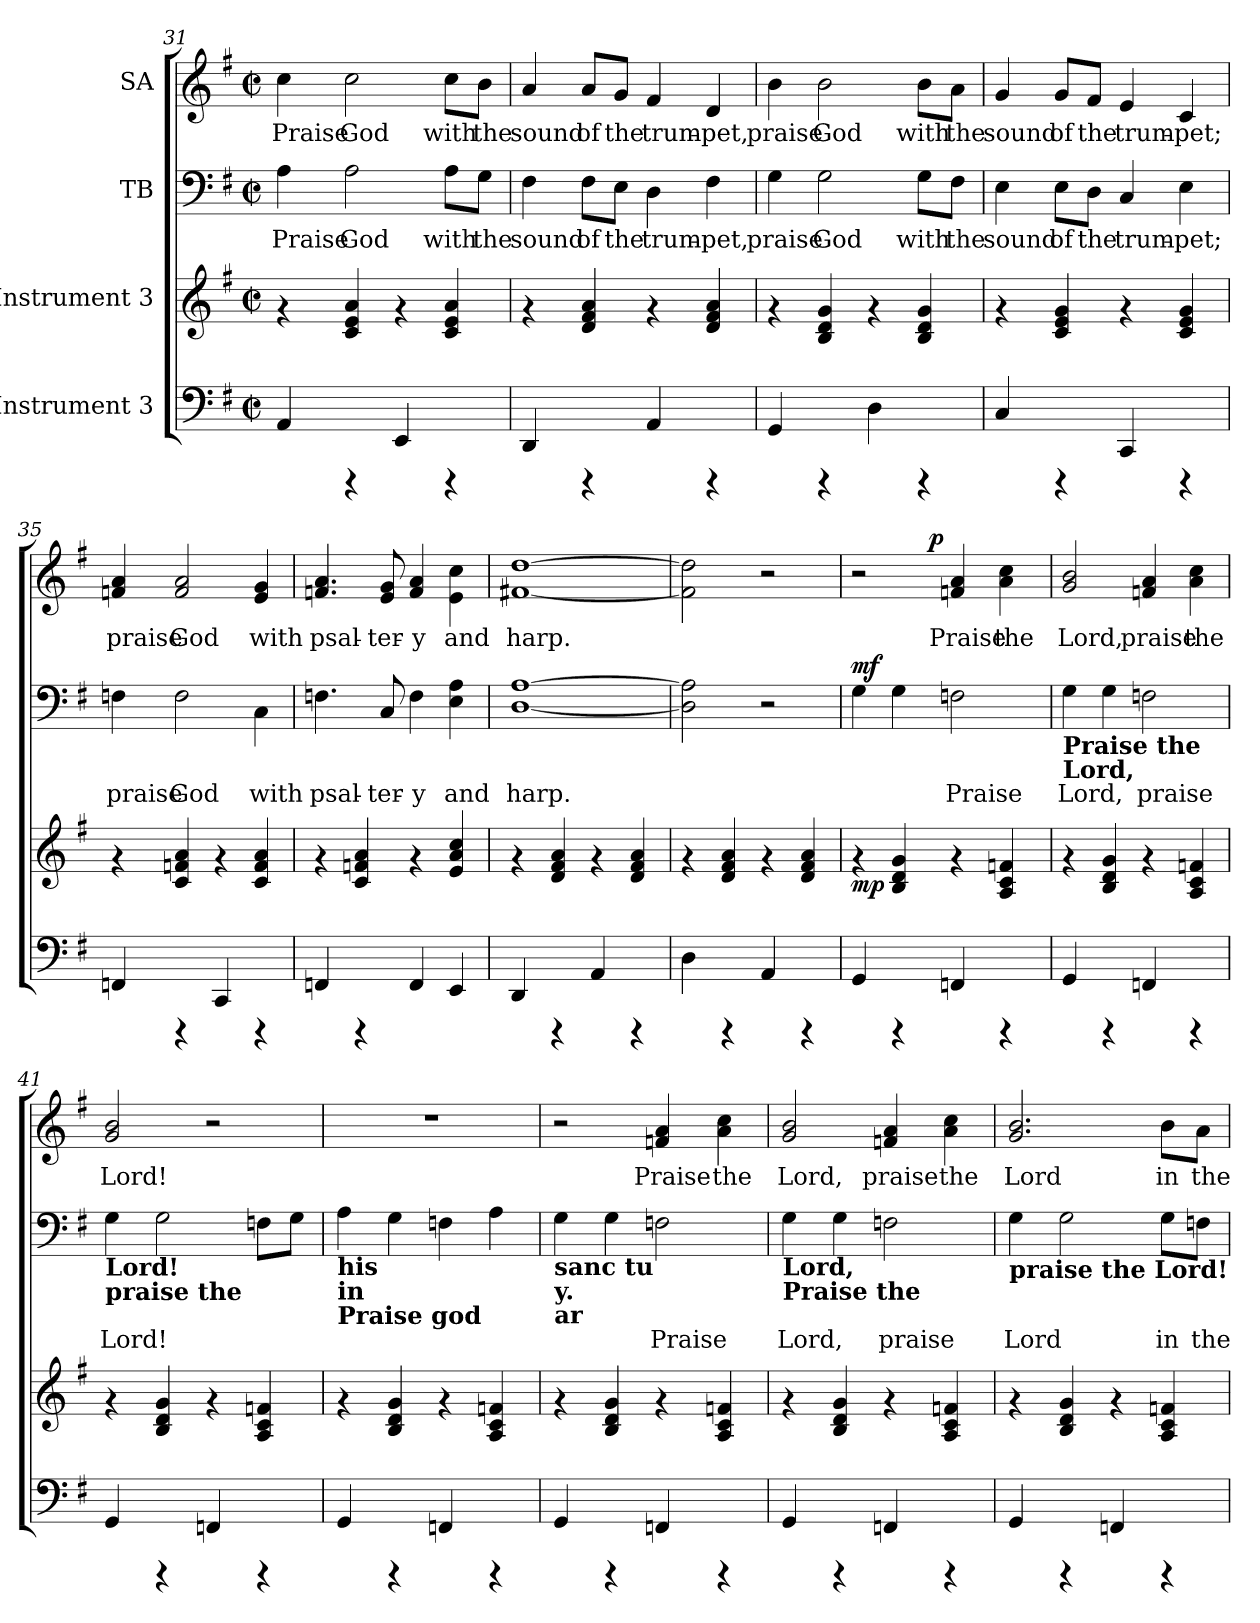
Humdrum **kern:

**kern	**kern	**dynam	**kern	**text	**dynam	**kern	**text	**dynam
*part4	*part3	*part3	*part2	*part2	*part2	*part1	*part1	*part1
*staff4	*staff3	*staff3	*staff2	*staff2	*staff2	*staff1	*staff1	*staff1
*I"Instrument 3	*I"Instrument 3	*	*I"TB	*	*	*I"SA	*	*
!!LO:LB:g=z
*clefF4	*clefG2	*	*clefF4	*	*	*clefG2	*	*
*k[f#]	*k[f#]	*	*k[f#]	*	*	*k[f#]	*	*
*G:	*G:	*	*G:	*	*	*G:	*	*
*M2/2	*M2/2	*	*M2/2	*	*	*M2/2	*	*
*met(c|)	*met(c|)	*	*met(c|)	*	*	*met(c|)	*	*
=31	=31	=31	=31	=31	=31	=31	=31	=31
!	!	!	!	!LO:LY:a:cj	!	!	!LO:LY:b:cj	!
4AA/	4rf	.	4A\	Praise	.	4cc\	Praise	.
!	!	!	!	!LO:LY:a:cj	!	!	!LO:LY:b:cj	!
4rCCC	4a/ 4e/ 4c/	.	2A\	God	.	2cc\	God	.
4EE/	4rf	.	.	.	.	.	.	.
!	!	!	!	!LO:LY:a:cj	!	!	!LO:LY:b:cj	!
4rCCC	4a/ 4c/ 4e/	.	8A\L	with	.	8cc\L	with	.
!	!	!	!	!LO:LY:a:cj	!	!	!LO:LY:b:cj	!
.	.	.	8G\J	the	.	8b\J	the	.
=32	=32	=32	=32	=32	=32	=32	=32	=32
!	!	!	!	!LO:LY:a:cj	!	!	!LO:LY:b:cj	!
4DD/	4rf	.	4F#\	sound	.	4a/	sound	.
!	!	!	!	!LO:LY:a:cj	!	!	!LO:LY:b:cj	!
4rCCC	4f#/ 4d/ 4a/	.	8F#\L	of	.	8a/L	of	.
!	!	!	!	!LO:LY:a:cj	!	!	!LO:LY:b:cj	!
.	.	.	8E\J	the	.	8g/J	the	.
!	!	!	!	!LO:LY:a:cj	!	!	!LO:LY:b:cj	!
4AA/	4rf	.	4D\	trum-	.	4f#/	trum-	.
!	!	!	!	!LO:LY:a:cj	!	!	!LO:LY:b:cj	!
4rCCC	4a/ 4d/ 4f#/	.	4F#\	-pet,	.	4d/	-pet,	.
=33	=33	=33	=33	=33	=33	=33	=33	=33
!	!	!	!	!LO:LY:a:cj	!	!	!LO:LY:b:cj	!
4GG/	4rf	.	4G\	praise	.	4b\	praise	.
!	!	!	!	!LO:LY:a:cj	!	!	!LO:LY:b:cj	!
4rCCC	4g/ 4B/ 4d/	.	2G\	God	.	2b\	God	.
4D\	4rf	.	.	.	.	.	.	.
!	!	!	!	!LO:LY:a:cj	!	!	!LO:LY:b:cj	!
4rCCC	4g/ 4B/ 4d/	.	8G\L	with	.	8b\L	with	.
!	!	!	!	!LO:LY:a:cj	!	!	!LO:LY:b:cj	!
.	.	.	8F#\J	the	.	8a\J	the	.
!!LO:PB:g=z
=34	=34	=34	=34	=34	=34	=34	=34	=34
!	!	!	!	!LO:LY:a:cj	!	!	!LO:LY:b:cj	!
4C/	4rf	.	4E\	sound	.	4g/	sound	.
!	!	!	!	!LO:LY:a:cj	!	!	!LO:LY:b:cj	!
4rCCC	4g/ 4e/ 4c/	.	8E\L	of	.	8g/L	of	.
!	!	!	!	!LO:LY:a:cj	!	!	!LO:LY:b:cj	!
.	.	.	8D\J	the	.	8f#/J	the	.
!	!	!	!	!LO:LY:a:cj	!	!	!LO:LY:b:cj	!
4CC/	4rf	.	4C/	trum-	.	4e/	trum-	.
!	!	!	!	!LO:LY:a:cj	!	!	!LO:LY:b:cj	!
4rCCC	4g/ 4c/ 4e/	.	4E\	-pet;	.	4c/	-pet;	.
=35	=35	=35	=35	=35	=35	=35	=35	=35
!	!	!	!	!LO:LY:a:cj	!	!	!LO:LY:b:cj	!
4FFn/	4rf	.	4Fn\	praise	.	4a/ 4fn/	praise	.
!	!	!	!	!LO:LY:a:cj	!	!	!LO:LY:b:cj	!
4rCCC	4a/ 4fn/ 4c/	.	2F\	God	.	2a/ 2f/	God	.
4CC/	4rf	.	.	.	.	.	.	.
!	!	!	!	!LO:LY:a:cj	!	!	!LO:LY:b:cj	!
4rCCC	4a/ 4c/ 4f/	.	4C\	with	.	4g/ 4e/	with	.
=36	=36	=36	=36	=36	=36	=36	=36	=36
!	!	!	!	!LO:LY:a:cj	!	!	!LO:LY:b:cj	!
4FFn/	4rf	.	4.Fn\	psal-	.	4.fn/ 4.a/	psal-	.
4rCCC	4a/ 4fn/ 4c/	.	.	.	.	.	.	.
!	!	!	!	!LO:LY:a:cj	!	!	!LO:LY:b:cj	!
.	.	.	8C/	-ter-	.	8e/ 8g/	-ter-	.
!	!	!	!	!LO:LY:a:cj	!	!	!LO:LY:b:cj	!
4FF/	4rf	.	4F\	-y	.	4a/ 4f/	-y	.
!	!	!	!	!LO:LY:a:cj	!	!	!LO:LY:b:cj	!
4EE/	4cc/ 4a/ 4e/	.	4A\ 4E\	and	.	4e\ 4cc\	and	.
=37	=37	=37	=37	=37	=37	=37	=37	=37
!	!	!	!	!LO:LY:a:cj	!	!	!LO:LY:b:cj	!
4DD/	4rf	.	[>1A [<1D	harp.	.	[>1dd [<1f#X	harp.	.
4rCCC	4a/ 4f#/ 4d/	.	.	.	.	.	.	.
4AA/	4rf	.	.	.	.	.	.	.
4rCCC	4a/ 4d/ 4f#/	.	.	.	.	.	.	.
=38	=38	=38	=38	=38	=38	=38	=38	=38
!	!	!	!	!LO:LY:a:cj	!	!	!LO:LY:b:cj	!
4D\	4rf	.	2A\] 2D\]	.	.	2dd\] 2f#\]	.	.
4rCCC	4f#/ 4d/ 4a/	.	.	.	.	.	.	.
4AA/	4rf	.	2r	.	.	2r	.	.
4rCCC	4a/ 4f#/ 4d/	.	.	.	.	.	.	.
!!LO:LB:g=z
=39	=39	=39	=39	=39	=39	=39	=39	=39
!	!	!LO:DY:b	!	!LO:LY:a:cj	!LO:DY:a	!	!	!
*	*	*	*	*	*	*^	*	*
4GG/	4rf	mp	4G\	.	mf	2r	4ryy	.	.
!	!	!	!	!LO:LY:a:cj	!	!	!	!	!
4rCCC	4g/ 4B/ 4d/	.	4G\	.	.	.	8ryy	.	.
.	.	.	.	.	.	.	32ryy	.	.
!	!	!	!	!	!	!	!	!	!LO:DY:a
.	.	.	.	.	.	.	2ryy	.	p
!	!	!	!	!LO:LY:a:cj	!	!	!	!LO:LY:b:cj	!
4FFn/	4rf	.	2Fn\	Praise	.	4fn/ 4a/	.	Praise	.
!	!	!	!	!	!	!	!	!LO:LY:b:cj	!
4rCCC	4fn/ 4c/ 4A/	.	.	.	.	4cc\ 4a\	.	the	.
.	.	.	.	.	.	.	16.ryy	.	.
=40	=40	=40	=40	=40	=40	=40	=40	=40	=40
!	!	!	!LO:TX:b:B:t=Praise the	!	!	!	!	!	!
!	!	!	!LO:TX:b:B:t=Lord,	!	!	!	!	!	!
!	!	!	!	!LO:LY:a:cj	!	!	!	!LO:LY:b:cj	!
*	*	*	*	*	*	*v	*v	*	*
4GG/	4rf	.	4G\	Lord,	.	2b/ 2g/	Lord,	.
!	!	!	!	!LO:LY:a:cj	!	!	!	!
4rCCC	4d/ 4B/ 4g/	.	4G\	.	.	.	.	.
!	!	!	!	!LO:LY:a:cj	!	!	!LO:LY:b:cj	!
4FFn/	4rf	.	2Fn\	praise	.	4fn/ 4a/	praise	.
!	!	!	!	!	!	!	!LO:LY:b:cj	!
4rCCC	4fn/ 4c/ 4A/	.	.	.	.	4cc\ 4a\	the	.
=41	=41	=41	=41	=41	=41	=41	=41	=41
!	!	!	!LO:TX:b:B:t=Lord!	!	!	!	!	!
!	!	!	!LO:TX:b:B:t=praise the	!	!	!	!	!
!	!	!	!	!LO:LY:a:cj	!	!	!LO:LY:b:cj	!
4GG/	4rf	.	4G\	Lord!	.	2b/ 2g/	Lord!	.
!	!	!	!	!LO:LY:a:cj	!	!	!	!
4rCCC	4g/ 4d/ 4B/	.	2G\	.	.	.	.	.
4FFn/	4rf	.	.	.	.	2r	.	.
!	!	!	!	!LO:LY:a:cj	!	!	!	!
4rCCC	4fn/ 4c/ 4A/	.	8Fn\L	.	.	.	.	.
!	!	!	!	!LO:LY:a:cj	!	!	!	!
.	.	.	8G\J	.	.	.	.	.
=42	=42	=42	=42	=42	=42	=42	=42	=42
!	!	!	!LO:TX:b:B:t=his	!	!	!	!	!
!	!	!	!LO:TX:b:B:t=in	!	!	!	!	!
!	!	!	!LO:TX:b:B:t=Praise god	!	!	!	!	!
!	!	!	!	!LO:LY:a:cj	!	!	!	!
4GG/	4rf	.	4A\	.	.	1r	.	.
!	!	!	!	!LO:LY:a:cj	!	!	!	!
4rCCC	4g/ 4d/ 4B/	.	4G\	.	.	.	.	.
!	!	!	!	!LO:LY:a:cj	!	!	!	!
4FFn/	4rf	.	4Fn\	.	.	.	.	.
!	!	!	!	!LO:LY:a:cj	!	!	!	!
4rCCC	4fn/ 4c/ 4A/	.	4A\	.	.	.	.	.
!!LO:PB:g=z
=43	=43	=43	=43	=43	=43	=43	=43	=43
!	!	!	!LO:TX:b:B:t=sanc tu	!	!	!	!	!
!	!	!	!LO:TX:b:B:t=y.	!	!	!	!	!
!	!	!	!LO:TX:b:B:t=ar	!	!	!	!	!
!	!	!	!	!LO:LY:a:cj	!	!	!	!
4GG/	4rf	.	4G\	.	.	2r	.	.
!	!	!	!	!LO:LY:a:cj	!	!	!	!
4rCCC	4g/ 4d/ 4B/	.	4G\	.	.	.	.	.
!	!	!	!	!LO:LY:a:cj	!	!	!LO:LY:b:cj	!
4FFn/	4rf	.	2Fn\	Praise	.	4a/ 4fn/	Praise	.
!	!	!	!	!	!	!	!LO:LY:b:cj	!
4rCCC	4fn/ 4c/ 4A/	.	.	.	.	4a\ 4cc\	the	.
=44	=44	=44	=44	=44	=44	=44	=44	=44
!	!	!	!LO:TX:b:B:t=Lord,	!	!	!	!	!
!	!	!	!LO:TX:b:B:t=Praise the	!	!	!	!	!
!	!	!	!	!LO:LY:a:cj	!	!	!LO:LY:b:cj	!
4GG/	4rf	.	4G\	Lord,	.	2g/ 2b/	Lord,	.
!	!	!	!	!LO:LY:a:cj	!	!	!	!
4rCCC	4g/ 4d/ 4B/	.	4G\	.	.	.	.	.
!	!	!	!	!LO:LY:a:cj	!	!	!LO:LY:b:cj	!
4FFn/	4rf	.	2Fn\	praise	.	4a/ 4fn/	praise	.
!	!	!	!	!	!	!	!LO:LY:b:cj	!
4rCCC	4fn/ 4A/ 4c/	.	.	.	.	4a\ 4cc\	the	.
=45	=45	=45	=45	=45	=45	=45	=45	=45
!	!	!	!LO:TX:b:B:t=praise the Lord!	!	!	!	!	!
!	!	!	!	!LO:LY:a:cj	!	!	!LO:LY:b:cj	!
4GG/	4rf	.	4G\	Lord	.	2.b/ 2.g/	Lord	.
!	!	!	!	!LO:LY:a:cj	!	!	!	!
4rCCC	4d/ 4B/ 4g/	.	2G\	.	.	.	.	.
4FFn/	4rf	.	.	.	.	.	.	.
!	!	!	!	!LO:LY:a:cj	!	!	!LO:LY:b:cj	!
4rCCC	4fn/ 4c/ 4A/	.	8G\L	in	.	8b\L	in	.
!	!	!	!	!LO:LY:a:cj	!	!	!LO:LY:b:cj	!
.	.	.	8Fn\J	the	.	8a\J	the	.
=	=	=	=	=	=	=	=	=
*-	*-	*-	*-	*-	*-	*-	*-	*-
